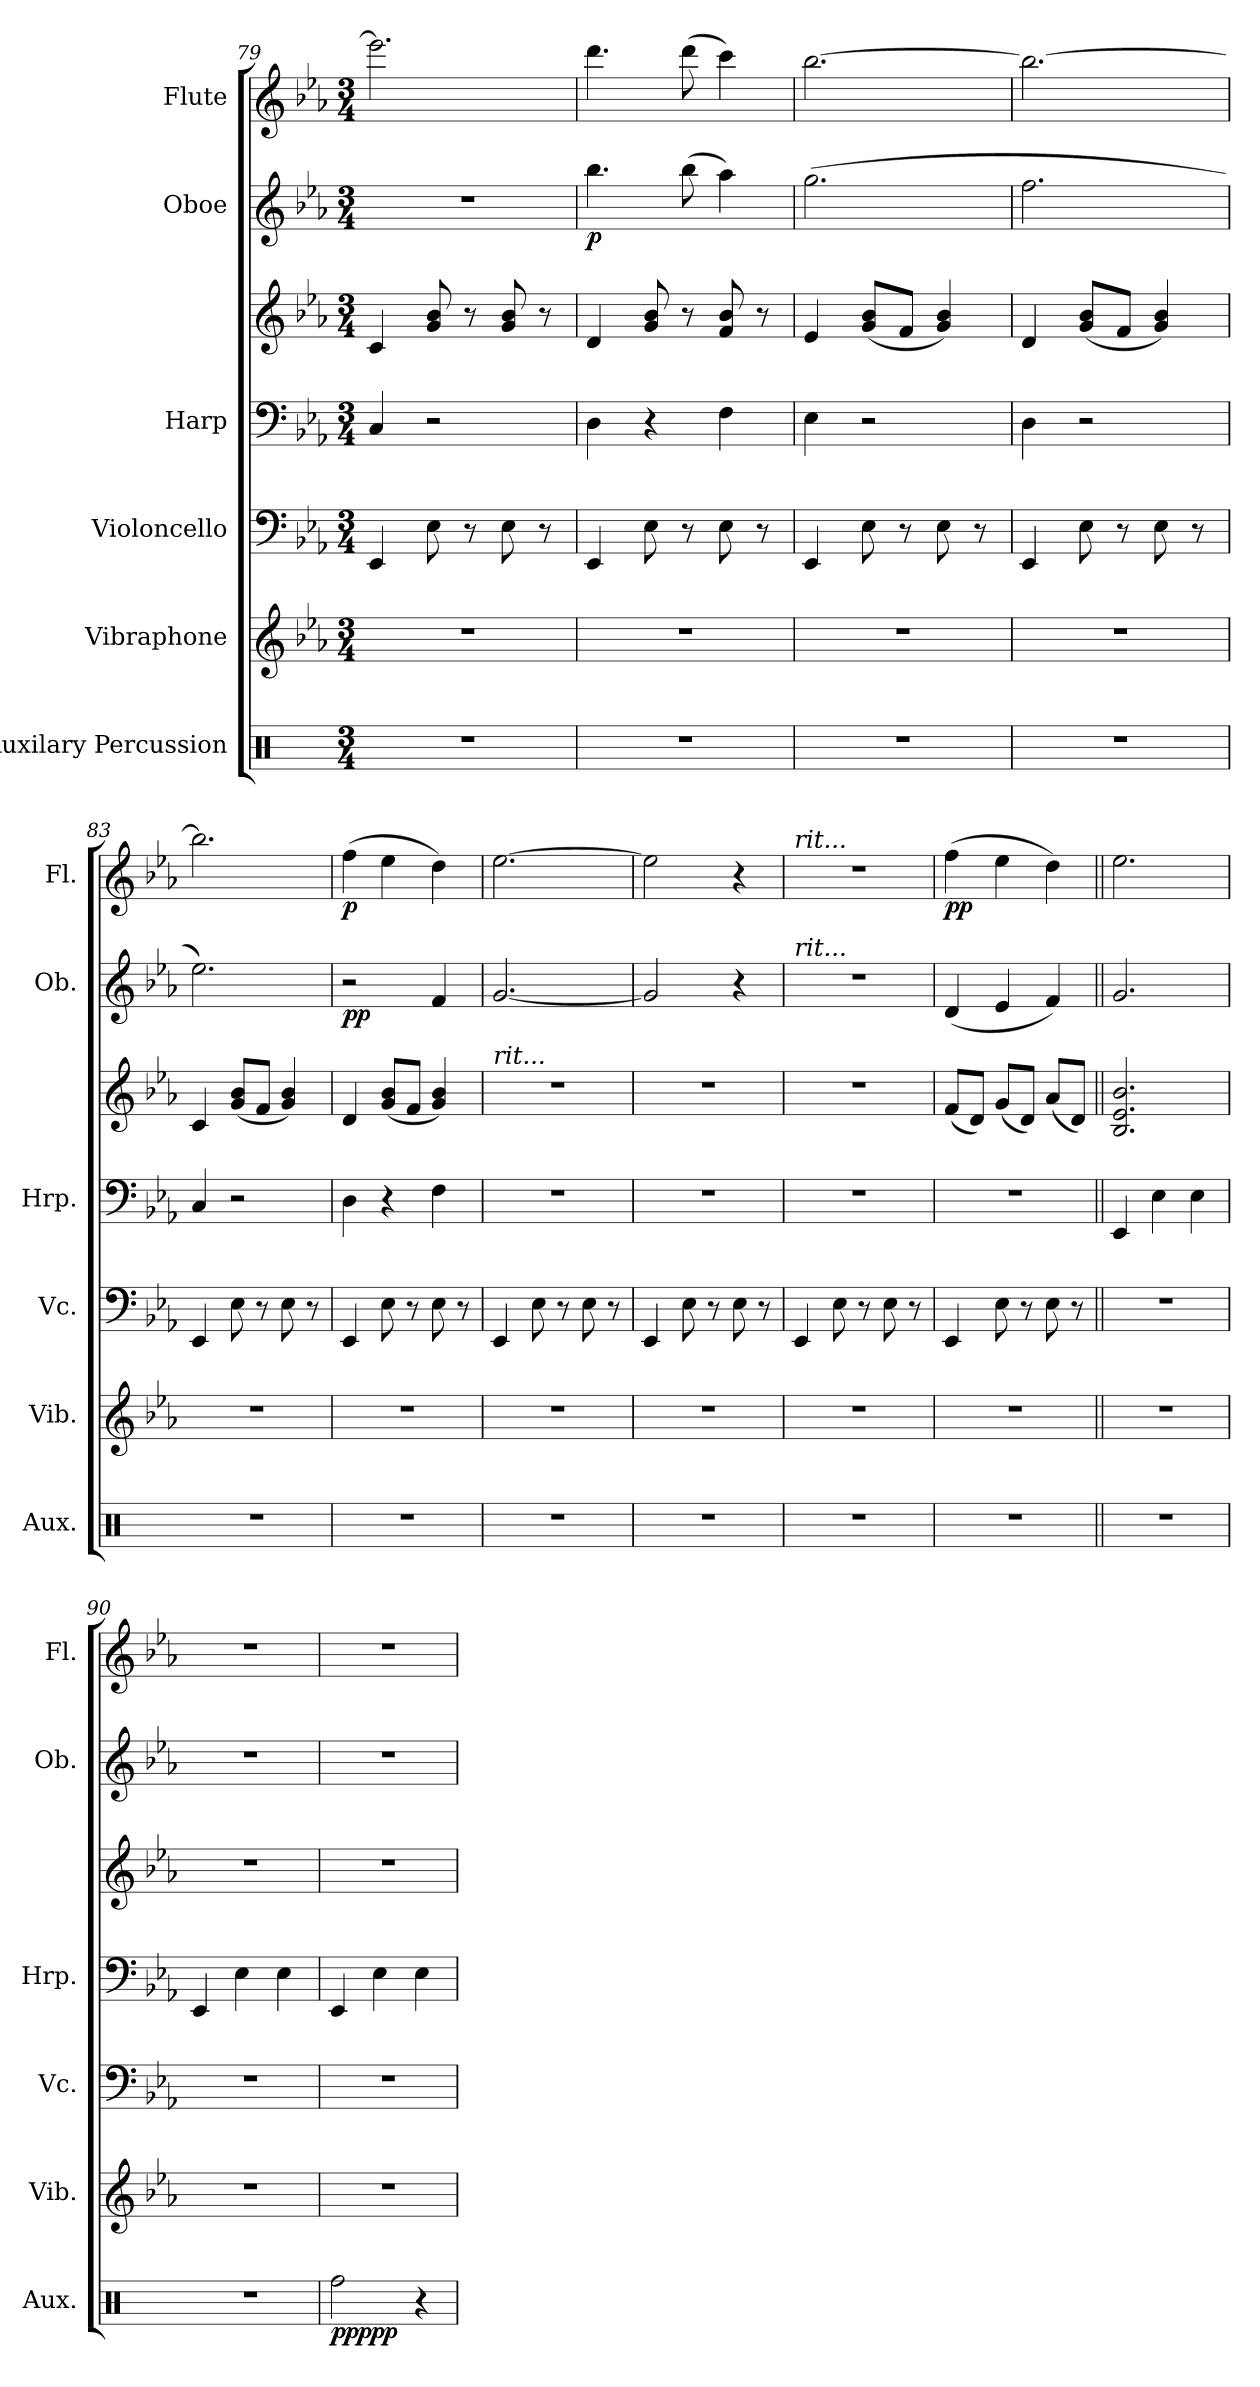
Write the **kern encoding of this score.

**kern	**dynam	**kern	**kern	**kern	**kern	**kern	**dynam	**kern	**dynam
*part6	*part6	*part5	*part4	*part3	*part3	*part2	*part2	*part1	*part1
*staff7	*staff7	*staff6	*staff5	*staff4	*staff3	*staff2	*staff2	*staff1	*staff1
*I"Auxilary Percussion	*	*I"Vibraphone	*I"Violoncello	*I"Harp	*	*I"Oboe	*	*I"Flute	*
*I'Aux.	*	*I'Vib.	*I'Vc.	*I'Hrp.	*	*I'Ob.	*	*I'Fl.	*
*clefX	*	*clefG2	*clefF4	*clefF4	*clefG2	*clefG2	*	*clefG2	*
*k[]	*	*k[b-e-a-]	*k[b-e-a-]	*k[b-e-a-]	*k[b-e-a-]	*k[b-e-a-]	*	*k[b-e-a-]	*
*M3/4	*	*M3/4	*M3/4	*M3/4	*M3/4	*M3/4	*	*M3/4	*
=79	=79	=79	=79	=79	=79	=79	=79	=79	=79
2.r	.	2.r	4EE-/	4C/	4c/	2.r	.	2.eee-\]	.
.	.	.	8E-\	2r	8g/ 8b-/	.	.	.	.
.	.	.	8r	.	8r	.	.	.	.
.	.	.	8E-\	.	8g/ 8b-/	.	.	.	.
.	.	.	8r	.	8r	.	.	.	.
=80	=80	=80	=80	=80	=80	=80	=80	=80	=80
!	!	!	!	!	!	!	!LO:DY:b	!	!
2.r	.	2.r	4EE-/	4D\	4d/	4.bb-\	p	4.ddd\	.
.	.	.	8E-\	4r	8g/ 8b-/	.	.	.	.
.	.	.	8r	.	8r	(8bb-\	.	(8ddd\	.
.	.	.	8E-\	4F\	8f/ 8b-/	4aa-\)	.	4ccc\)	.
.	.	.	8r	.	8r	.	.	.	.
=81	=81	=81	=81	=81	=81	=81	=81	=81	=81
2.r	.	2.r	4EE-/	4E-\	4e-/	(2.gg\	.	[2.bb-\	.
.	.	.	8E-\	2r	(8g/ 8b-/L	.	.	.	.
.	.	.	8r	.	8f/J	.	.	.	.
.	.	.	8E-\	.	4g/ 4b-/)	.	.	.	.
.	.	.	8r	.	.	.	.	.	.
=82	=82	=82	=82	=82	=82	=82	=82	=82	=82
2.r	.	2.r	4EE-/	4D\	4d/	2.ff\	.	2.bb-\_	.
.	.	.	8E-\	2r	(8g/ 8b-/L	.	.	.	.
.	.	.	8r	.	8f/J	.	.	.	.
.	.	.	8E-\	.	4g/ 4b-/)	.	.	.	.
.	.	.	8r	.	.	.	.	.	.
!!LO:PB:g=z
=83	=83	=83	=83	=83	=83	=83	=83	=83	=83
2.r	.	2.r	4EE-/	4C/	4c/	2.ee-\)	.	2.bb-\]	.
.	.	.	8E-\	2r	(8g/ 8b-/L	.	.	.	.
.	.	.	8r	.	8f/J	.	.	.	.
.	.	.	8E-\	.	4g/ 4b-/)	.	.	.	.
.	.	.	8r	.	.	.	.	.	.
=84	=84	=84	=84	=84	=84	=84	=84	=84	=84
!	!	!	!	!	!	!	!LO:DY:b	!	!LO:DY:b
2.r	.	2.r	4EE-/	4D\	4d/	2r	pp	(4ff\	p
.	.	.	8E-\	4r	(8g/ 8b-/L	.	.	4ee-\	.
.	.	.	8r	.	8f/J	.	.	.	.
.	.	.	8E-\	4F\	4g/ 4b-/)	4f/	.	4dd\)	.
.	.	.	8r	.	.	.	.	.	.
=85	=85	=85	=85	=85	=85	=85	=85	=85	=85
!	!	!	!	!	!LO:TX:a:i:t=rit...	!	!	!	!
2.r	.	2.r	4EE-/	2.r	2.r	[2.g/	.	[2.ee-\	.
.	.	.	8E-\	.	.	.	.	.	.
.	.	.	8r	.	.	.	.	.	.
.	.	.	8E-\	.	.	.	.	.	.
.	.	.	8r	.	.	.	.	.	.
=86	=86	=86	=86	=86	=86	=86	=86	=86	=86
2.r	.	2.r	4EE-/	2.r	2.r	2g/]	.	2ee-\]	.
.	.	.	8E-\	.	.	.	.	.	.
.	.	.	8r	.	.	.	.	.	.
.	.	.	8E-\	.	.	4r	.	4r	.
.	.	.	8r	.	.	.	.	.	.
=87	=87	=87	=87	=87	=87	=87	=87	=87	=87
*	*	*	*	*	*	*	*	*MM120	*
!	!	!	!	!	!	!	!	!LO:TX:a:i:t=rit...	!
!	!	!	!	!	!	!LO:TX:a:i:t=rit...	!	!	!
2.r	.	2.r	4EE-/	2.r	2.r	2.r	.	2.r	.
.	.	.	8E-\	.	.	.	.	.	.
.	.	.	8r	.	.	.	.	.	.
.	.	.	8E-\	.	.	.	.	.	.
.	.	.	8r	.	.	.	.	.	.
=88	=88	=88	=88	=88	=88	=88	=88	=88	=88
!	!	!	!	!	!	!	!	!	!LO:DY:b
2.r	.	2.r	4EE-/	2.rF	(8f/L	(4d/	.	(4ff\	pp
.	.	.	.	.	8d/J)	.	.	.	.
.	.	.	8E-\	.	(8g/L	4e-/	.	4ee-\	.
.	.	.	8r	.	8d/J)	.	.	.	.
.	.	.	8E-\	.	(8a-/L	4f/)	.	4dd\)	.
.	.	.	8r	.	8d/J)	.	.	.	.
=89||	=89||	=89||	=89||	=89||	=89||	=89||	=89||	=89||	=89||
!!LO:REH:place=s1:a:B:fs=14:t=D
*	*	*	*	*	*	*	*	*MM85	*
2.r	.	2.r	2.r	4EE-/	2.B-/ 2.e-/ 2.b-/	2.g/	.	2.ee-\	.
.	.	.	.	4E-\	.	.	.	.	.
.	.	.	.	4E-\	.	.	.	.	.
!!LO:PB:g=z
=90	=90	=90	=90	=90	=90	=90	=90	=90	=90
2.r	.	2.r	2.r	4EE-/	2.r	2.r	.	2.r	.
.	.	.	.	4E-\	.	.	.	.	.
.	.	.	.	4E-\	.	.	.	.	.
=91	=91	=91	=91	=91	=91	=91	=91	=91	=91
!	!LO:DY:b	!	!	!	!	!	!	!	!
!	!LO:DY:n=1:b	!	!	!	!	!	!	!	!
!	!LO:DY:n=2:b	!	!	!	!	!	!	!	!
2Rff\	p pp pp	2.r	2.r	4EE-/	2.r	2.r	.	2.r	.
.	.	.	.	4E-\	.	.	.	.	.
4r	.	.	.	4E-\	.	.	.	.	.
=	=	=	=	=	=	=	=	=	=
*-	*-	*-	*-	*-	*-	*-	*-	*-	*-
